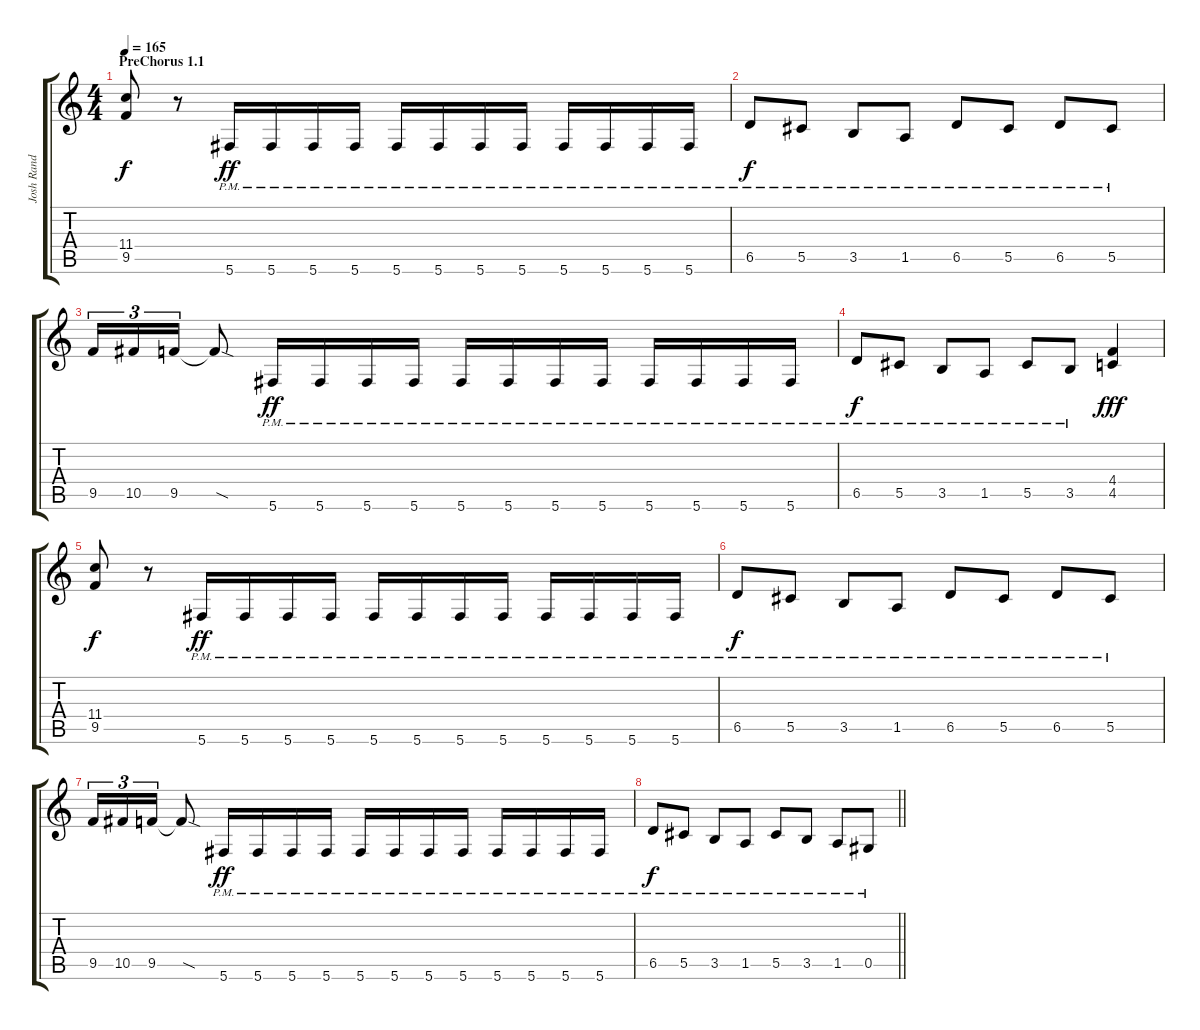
\track ("Josh Rand" "Josh Rand") {instrument distortionguitar}
\staff {score tabs}
\tuning (Eb4 Bb3 Gb3 Db3 Ab2 Db2) {hide}
\ts (4 4)
\section ("" "PreChorus 1.1")
\tempo 165
\clef g2
\ks c
(11.4 9.5).8{dy f} r.8 5.6{pm}.16{dy ff} 5.6{pm}.16 5.6{pm}.16 5.6{pm}.16 5.6{pm}.16 5.6{pm}.16 5.6{pm}.16 5.6{pm}.16 5.6{pm}.16 5.6{pm}.16 5.6{pm}.16 5.6{pm}.16 |
6.5{pm}.8{dy f} 5.5{pm}.8 3.5{pm}.8 1.5{pm}.8 6.5{pm}.8 5.5{pm}.8 6.5{pm}.8 5.5{pm}.8 |
9.5.16{tu (3 2)} 10.5.16{tu (3 2)} 9.5.16{tu (3 2)} 9.5{sod t}.8 5.6{pm}.16{dy ff} 5.6{pm}.16 5.6{pm}.16 5.6{pm}.16 5.6{pm}.16 5.6{pm}.16 5.6{pm}.16 5.6{pm}.16 5.6{pm}.16 5.6{pm}.16 5.6{pm}.16 5.6{pm}.16 |
6.5{pm}.8{dy f} 5.5{pm}.8 3.5{pm}.8 1.5{pm}.8 5.5{pm}.8 3.5{pm}.8 (4.4 4.5).4{dy fff} |
(11.4 9.5).8{dy f} r.8 5.6{pm}.16{dy ff} 5.6{pm}.16 5.6{pm}.16 5.6{pm}.16 5.6{pm}.16 5.6{pm}.16 5.6{pm}.16 5.6{pm}.16 5.6{pm}.16 5.6{pm}.16 5.6{pm}.16 5.6{pm}.16 |
6.5{pm}.8{dy f} 5.5{pm}.8 3.5{pm}.8 1.5{pm}.8 6.5{pm}.8 5.5{pm}.8 6.5{pm}.8 5.5{pm}.8 |
9.5.16{tu (3 2)} 10.5.16{tu (3 2)} 9.5.16{tu (3 2)} 9.5{sod t}.8 5.6{pm}.16{dy ff} 5.6{pm}.16 5.6{pm}.16 5.6{pm}.16 5.6{pm}.16 5.6{pm}.16 5.6{pm}.16 5.6{pm}.16 5.6{pm}.16 5.6{pm}.16 5.6{pm}.16 5.6{pm}.16 |
\barLineRight lightlight
6.5{pm}.8{dy f} 5.5{pm}.8 3.5{pm}.8 1.5{pm}.8 5.5{pm}.8 3.5{pm}.8 1.5{pm}.8 0.5{pm}.8
